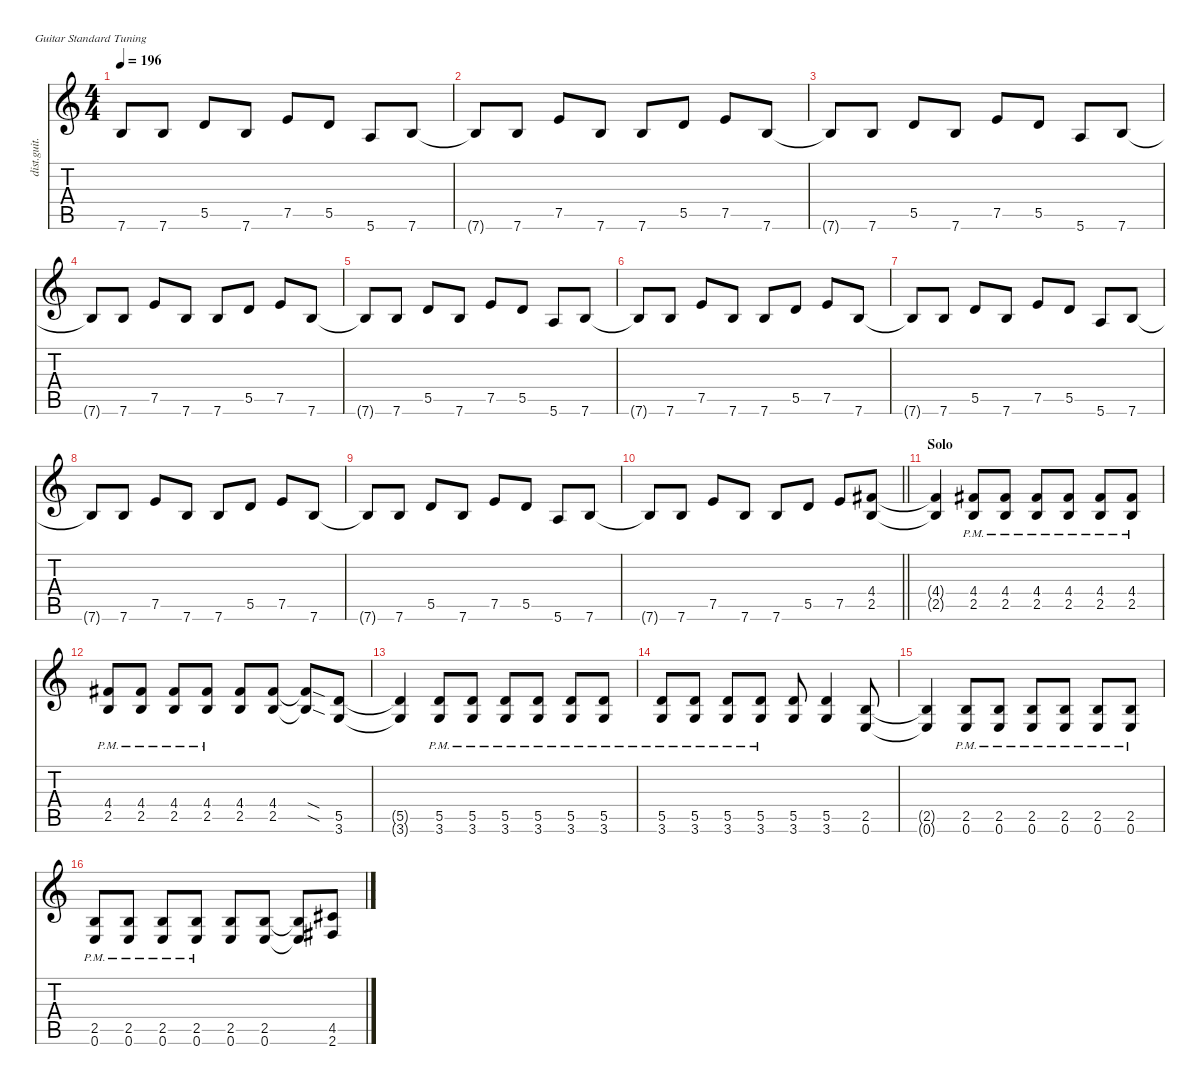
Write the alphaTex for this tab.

\defaultSystemsLayout 4
\hideDynamics
\bracketExtendMode nobrackets
\track ("Mustaine" "dist.guit.") {mute instrument distortionguitar}
\staff {score tabs}
\tuning (E4 B3 G3 D3 A2 E2)
\ts (4 4)
\tempo 196
\clef g2
\ks c
7.6{t}.8{dy f} 7.6.8 5.5.8 7.6.8 7.5.8 5.5.8 5.6.8 7.6.8 |
7.6{t}.8 7.6.8 7.5.8 7.6.8 7.6.8 5.5.8 7.5.8 7.6.8 |
7.6{t}.8 7.6.8 5.5.8 7.6.8 7.5.8 5.5.8 5.6.8 7.6.8 |
7.6{t}.8 7.6.8 7.5.8 7.6.8 7.6.8 5.5.8 7.5.8 7.6.8 |
7.6{t}.8 7.6.8 5.5.8 7.6.8 7.5.8 5.5.8 5.6.8 7.6.8 |
7.6{t}.8 7.6.8 7.5.8 7.6.8 7.6.8 5.5.8 7.5.8 7.6.8 |
7.6{t}.8 7.6.8 5.5.8 7.6.8 7.5.8 5.5.8 5.6.8 7.6.8 |
7.6{t}.8 7.6.8 7.5.8 7.6.8 7.6.8 5.5.8 7.5.8 7.6.8 |
7.6{t}.8 7.6.8 5.5.8 7.6.8 7.5.8 5.5.8 5.6.8 7.6.8 |
\barLineRight lightlight
7.6{t}.8 7.6.8 7.5.8 7.6.8 7.6.8 5.5.8 7.5.8 (4.4{acc #} 2.5).8 |
\section ("" "Solo")
(4.4{t acc #} 2.5{t}).4 (4.4{pm acc #} 2.5{pm}).8 (4.4{pm acc #} 2.5{pm}).8 (4.4{pm acc #} 2.5{pm}).8 (4.4{pm acc #} 2.5{pm}).8 (4.4{pm acc #} 2.5{pm}).8 (4.4{pm acc #} 2.5{pm}).8 |
(4.4{pm acc #} 2.5{pm}).8 (4.4{pm acc #} 2.5{pm}).8 (4.4{pm acc #} 2.5{pm}).8 (4.4{pm acc #} 2.5{pm}).8 (4.4{acc #} 2.5).8 (4.4{acc #} 2.5).8 (4.4{sod t acc #} 2.5{sod t}).8 (5.5 3.6).8 |
(5.5{t} 3.6{t}).4 (5.5{pm} 3.6{pm}).8 (5.5{pm} 3.6{pm}).8 (5.5{pm} 3.6{pm}).8 (5.5{pm} 3.6{pm}).8 (5.5{pm} 3.6{pm}).8 (5.5{pm} 3.6{pm}).8 |
(5.5{pm} 3.6{pm}).8 (5.5{pm} 3.6{pm}).8 (5.5{pm} 3.6{pm}).8 (5.5{pm} 3.6{pm}).8 (5.5 3.6).8 (5.5 3.6).4 (2.5 0.6).8 |
(2.5{t} 0.6{t}).4 (2.5{pm} 0.6{pm}).8 (2.5{pm} 0.6{pm}).8 (2.5{pm} 0.6{pm}).8 (2.5{pm} 0.6{pm}).8 (2.5{pm} 0.6{pm}).8 (2.5{pm} 0.6{pm}).8 |
(2.5{pm} 0.6{pm}).8 (2.5{pm} 0.6{pm}).8 (2.5{pm} 0.6{pm}).8 (2.5{pm} 0.6{pm}).8 (2.5 0.6).8 (2.5 0.6).8 (2.5{t} 0.6{t}).8 (4.5{acc #} 2.6{acc #}).8
